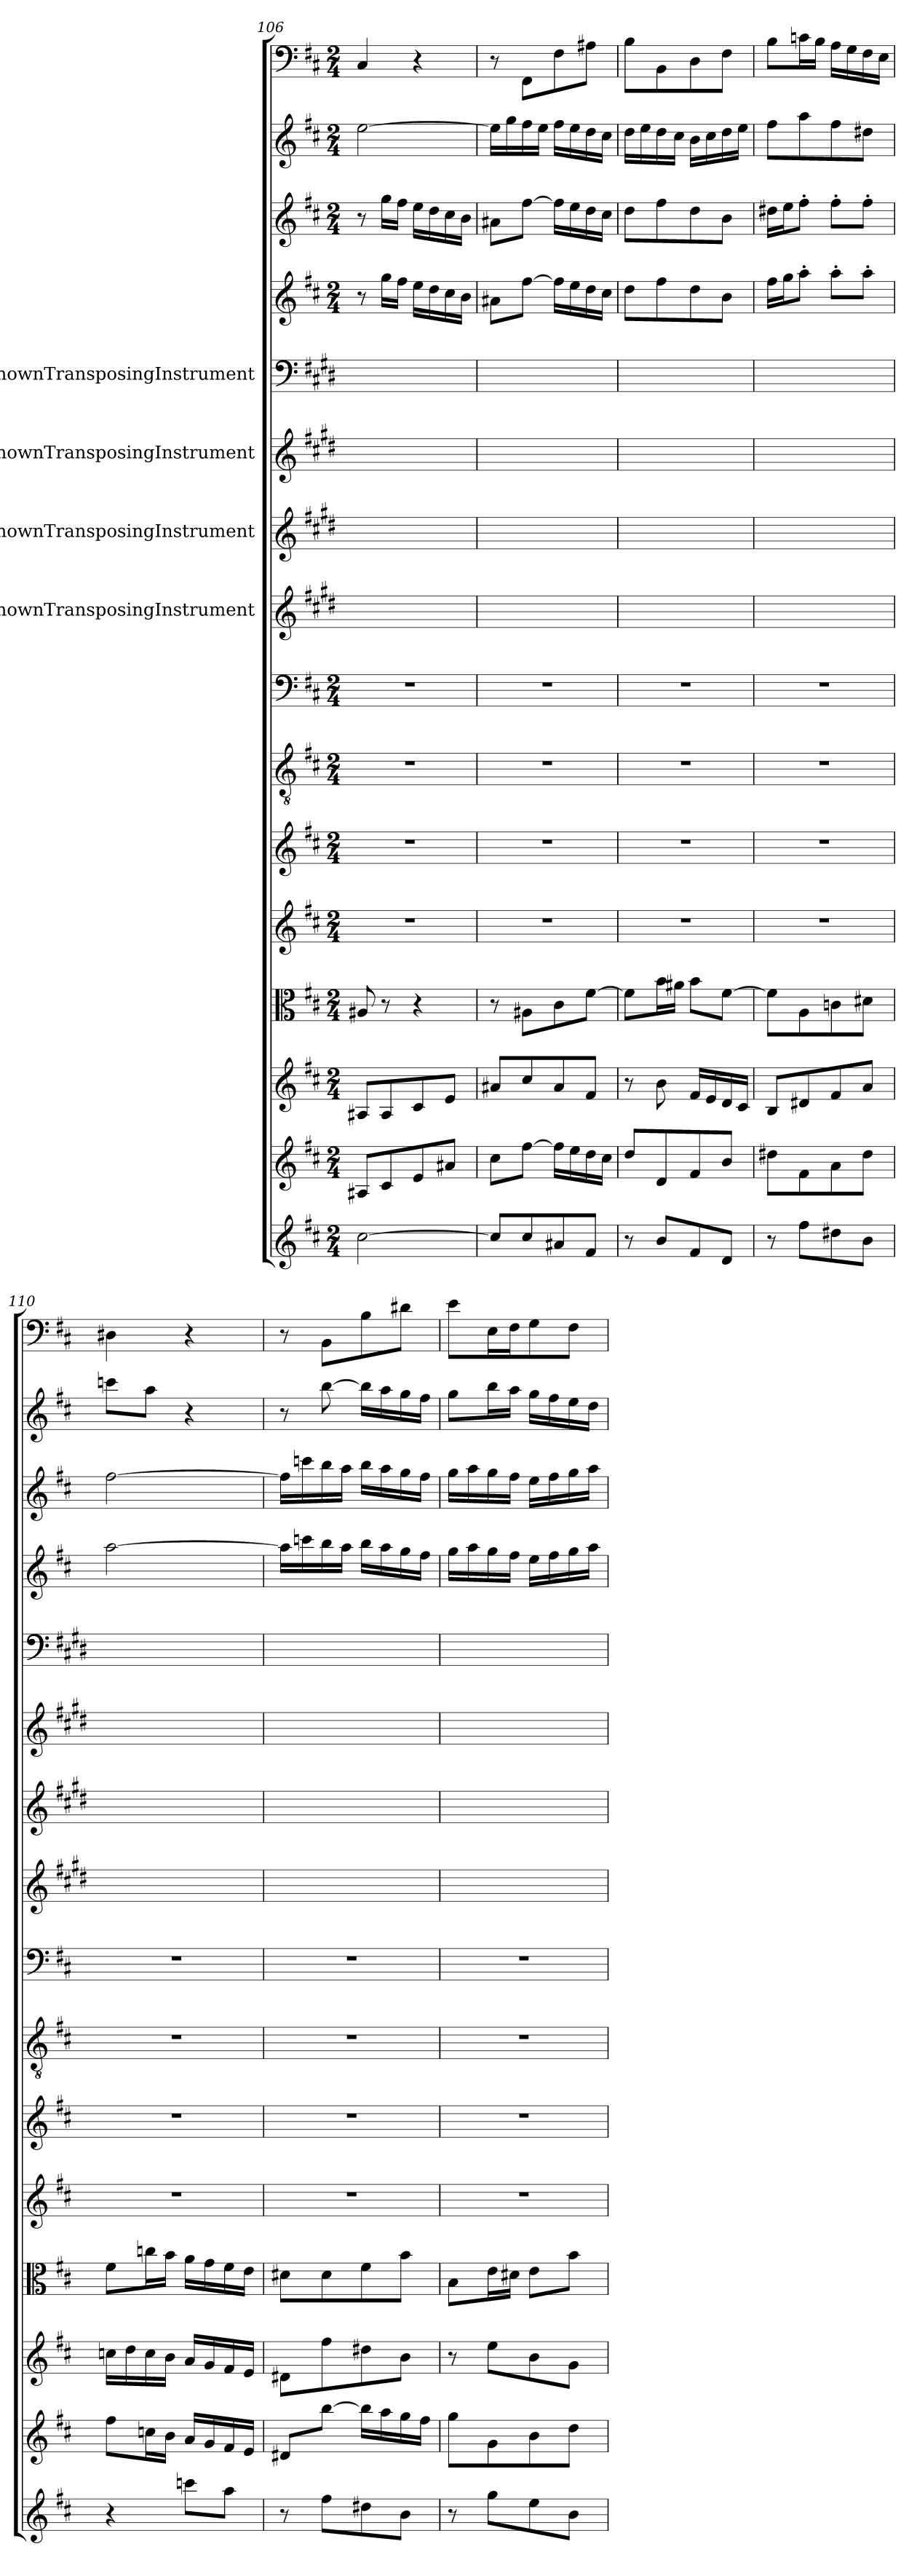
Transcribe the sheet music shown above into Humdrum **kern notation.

**kern	**kern	**kern	**kern	**kern	**kern	**kern	**kern	**kern	**kern	**kern	**kern	**kern	**kern	**kern	**kern
*part16	*part15	*part14	*part13	*part12	*part11	*part10	*part9	*part8	*part7	*part6	*part5	*part4	*part3	*part2	*part1
*staff16	*staff15	*staff14	*staff13	*staff12	*staff11	*staff10	*staff9	*staff8	*staff7	*staff6	*staff5	*staff4	*staff3	*staff2	*staff1
*	*	*	*	*	*	*	*	*I"UnknownTransposingInstrument	*I"UnknownTransposingInstrument	*I"UnknownTransposingInstrument	*I"UnknownTransposingInstrument	*	*	*	*
*clefG2	*clefG2	*clefG2	*clefC3	*clefG2	*clefG2	*clefGv2	*clefF4	*clefG2	*clefG2	*clefG2	*clefF4	*clefG2	*clefG2	*clefG2	*clefF4
*	*	*	*	*	*	*	*	*ITrd1c2	*ITrd1c2	*ITrd1c2	*ITrd1c2	*	*	*	*
*k[f#c#]	*k[f#c#]	*k[f#c#]	*k[f#c#]	*k[f#c#]	*k[f#c#]	*k[f#c#]	*k[f#c#]	*k[f#c#]	*k[f#c#]	*k[f#c#]	*k[f#c#]	*k[f#c#]	*k[f#c#]	*k[f#c#]	*k[f#c#]
*D:	*D:	*D:	*D:	*D:	*D:	*D:	*D:	*	*	*	*	*D:	*D:	*D:	*D:
*M2/4	*M2/4	*M2/4	*M2/4	*M2/4	*M2/4	*M2/4	*M2/4	*	*	*	*	*M2/4	*M2/4	*M2/4	*M2/4
=106	=106	=106	=106	=106	=106	=106	=106	=106	=106	=106	=106	=106	=106	=106	=106
[2cc#\	8A#X/L	8A#X/L	8A#X/	2r	2r	2r	2r	2r	2r	2r	2r	8r	8r	[2ee\	4C#/
.	8c#/	8A#/	8r	.	.	.	.	.	.	.	.	16gg\LL	16gg\LL	.	.
.	.	.	.	.	.	.	.	.	.	.	.	16ff#\JJ	16ff#\JJ	.	.
.	8e/	8c#/	4r	.	.	.	.	.	.	.	.	16ee\LL	16ee\LL	.	4r
.	.	.	.	.	.	.	.	.	.	.	.	16dd\	16dd\	.	.
.	8a#X/J	8e/J	.	.	.	.	.	.	.	.	.	16cc#\	16cc#\	.	.
.	.	.	.	.	.	.	.	.	.	.	.	16b\JJ	16b\JJ	.	.
=107	=107	=107	=107	=107	=107	=107	=107	=107	=107	=107	=107	=107	=107	=107	=107
8cc#/L]	8cc#\L	8a#X/L	8r	2r	2r	2r	2r	2r	2r	2r	2r	8a#X\L	8a#X\L	16ee\LL]	8r
.	.	.	.	.	.	.	.	.	.	.	.	.	.	16gg\	.
8cc#/	[8ff#\J	8cc#/	8A#X\L	.	.	.	.	.	.	.	.	[8ff#\J	[8ff#\J	16ff#\	8FF#\L
.	.	.	.	.	.	.	.	.	.	.	.	.	.	16ee\JJ	.
8a#X/	16ff#\LL]	8a#/	8c#\	.	.	.	.	.	.	.	.	16ff#\LL]	16ff#\LL]	16ff#\LL	8F#\
.	16ee\	.	.	.	.	.	.	.	.	.	.	16ee\	16ee\	16ee\	.
8f#/J	16dd\	8f#/J	[8f#\J	.	.	.	.	.	.	.	.	16dd\	16dd\	16dd\	8A#X\J
.	16cc#\JJ	.	.	.	.	.	.	.	.	.	.	16cc#\JJ	16cc#\JJ	16cc#\JJ	.
=108	=108	=108	=108	=108	=108	=108	=108	=108	=108	=108	=108	=108	=108	=108	=108
8r	8dd/L	8r	8f#\L]	2r	2r	2r	2r	2r	2r	2r	2r	8dd\L	8dd\L	16dd\LL	8B\L
.	.	.	.	.	.	.	.	.	.	.	.	.	.	16ee\	.
8b/L	8d/	8b\	16b\L	.	.	.	.	.	.	.	.	8ff#\	8ff#\	16dd\	8BB\
.	.	.	16a#X\JJ	.	.	.	.	.	.	.	.	.	.	16cc#\JJ	.
8f#/	8f#/	16f#/LL	8b\L	.	.	.	.	.	.	.	.	8dd\	8dd\	16b\LL	8D\
.	.	16e/	.	.	.	.	.	.	.	.	.	.	.	16cc#\	.
8d/J	8b/J	16d/	[8f#\J	.	.	.	.	.	.	.	.	8b\J	8b\J	16dd\	8F#\J
.	.	16c#/JJ	.	.	.	.	.	.	.	.	.	.	.	16ee\JJ	.
=109	=109	=109	=109	=109	=109	=109	=109	=109	=109	=109	=109	=109	=109	=109	=109
8r	8dd#X\L	8B/L	8f#\L]	2r	2r	2r	2r	2r	2r	2r	2r	16ff#\LL	16dd#X\LL	8ff#\L	8B\L
.	.	.	.	.	.	.	.	.	.	.	.	16gg\J	16ee\J	.	.
8ff#\L	8f#\	8d#X/	8A\	.	.	.	.	.	.	.	.	8aa'\J	8ff#'\J	8aa\	16cn\L
.	.	.	.	.	.	.	.	.	.	.	.	.	.	.	16B\JJ
8dd#X\	8a\	8f#/	8cn\	.	.	.	.	.	.	.	.	8aa'\L	8ff#'\L	8ff#\	16A\LL
.	.	.	.	.	.	.	.	.	.	.	.	.	.	.	16G\
8b\J	8dd#\J	8a/J	8d#X\J	.	.	.	.	.	.	.	.	8aa'\J	8ff#'\J	8dd#X\J	16F#\
.	.	.	.	.	.	.	.	.	.	.	.	.	.	.	16E\JJ
=110	=110	=110	=110	=110	=110	=110	=110	=110	=110	=110	=110	=110	=110	=110	=110
4r	8ff#\L	16ccn\LL	8f#\L	2r	2r	2r	2r	2r	2r	2r	2r	[2aa\	[2ff#\	8cccn\L	4D#X\
.	.	16dd\	.	.	.	.	.	.	.	.	.	.	.	.	.
.	16ccn\L	16cc\	16ccn\L	.	.	.	.	.	.	.	.	.	.	8aa\J	.
.	16b\JJ	16b\JJ	16b\JJ	.	.	.	.	.	.	.	.	.	.	.	.
8cccn\L	16a/LL	16a/LL	16a\LL	.	.	.	.	.	.	.	.	.	.	4r	4r
.	16g/	16g/	16g\	.	.	.	.	.	.	.	.	.	.	.	.
8aa\J	16f#/	16f#/	16f#\	.	.	.	.	.	.	.	.	.	.	.	.
.	16e/JJ	16e/JJ	16e\JJ	.	.	.	.	.	.	.	.	.	.	.	.
=111	=111	=111	=111	=111	=111	=111	=111	=111	=111	=111	=111	=111	=111	=111	=111
8r	8d#X/L	8d#X\L	8d#X\L	2r	2r	2r	2r	2r	2r	2r	2r	16aa\LL]	16ff#\LL]	8r	8r
.	.	.	.	.	.	.	.	.	.	.	.	16cccn\	16cccn\	.	.
8ff#\L	[8bb\J	8ff#\	8d#\	.	.	.	.	.	.	.	.	16bb\	16bb\	[8bb\	8BB\L
.	.	.	.	.	.	.	.	.	.	.	.	16aa\JJ	16aa\JJ	.	.
8dd#X\	16bb\LL]	8dd#X\	8f#\	.	.	.	.	.	.	.	.	16bb\LL	16bb\LL	16bb\LL]	8B\
.	16aa\	.	.	.	.	.	.	.	.	.	.	16aa\	16aa\	16aa\	.
8b\J	16gg\	8b\J	8b\J	.	.	.	.	.	.	.	.	16gg\	16gg\	16gg\	8d#X\J
.	16ff#\JJ	.	.	.	.	.	.	.	.	.	.	16ff#\JJ	16ff#\JJ	16ff#\JJ	.
=112	=112	=112	=112	=112	=112	=112	=112	=112	=112	=112	=112	=112	=112	=112	=112
8r	8gg\L	8r	8B\L	2r	2r	2r	2r	2r	2r	2r	2r	16gg\LL	16gg\LL	8gg\L	8e\L
.	.	.	.	.	.	.	.	.	.	.	.	16aa\	16aa\	.	.
8gg\L	8g\	8ee\L	16e\L	.	.	.	.	.	.	.	.	16gg\	16gg\	16bb\L	16E\L
.	.	.	16d#X\JJ	.	.	.	.	.	.	.	.	16ff#\JJ	16ff#\JJ	16aa\JJ	16F#\J
8ee\	8b\	8b\	8e\L	.	.	.	.	.	.	.	.	16ee\LL	16ee\LL	16gg\LL	8G\
.	.	.	.	.	.	.	.	.	.	.	.	16ff#\	16ff#\	16ff#\	.
8b\J	8dd\J	8g\J	8b\J	.	.	.	.	.	.	.	.	16gg\	16gg\	16ee\	8F#\J
.	.	.	.	.	.	.	.	.	.	.	.	16aa\JJ	16aa\JJ	16dd\JJ	.
=	=	=	=	=	=	=	=	=	=	=	=	=	=	=	=
*-	*-	*-	*-	*-	*-	*-	*-	*-	*-	*-	*-	*-	*-	*-	*-
